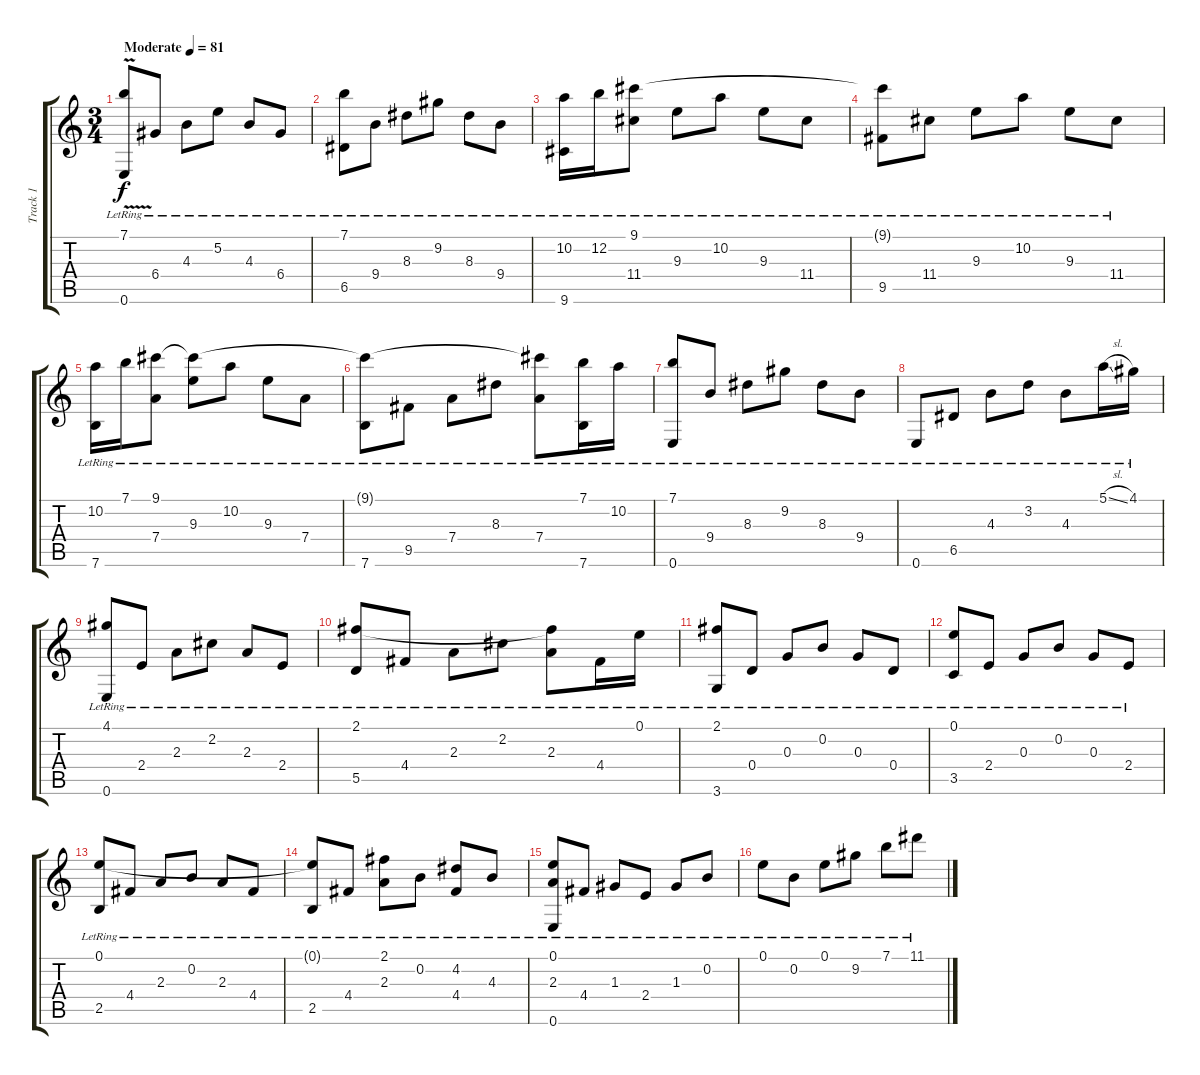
\track ("Track 1" "Track 1") {instrument electricguitarjazz}
\staff {score tabs}
\tuning (E4 B3 G3 D3 A2 E2) {hide}
\ts (3 4)
\tempo (81 "Moderate")
\clef g2
\ks c
(7.1{lr} 0.6{v lr}).8{dy f instrument electricguitarjazz} 6.4{lr}.8 4.3{lr}.8 5.2{lr}.8 4.3{lr}.8 6.4{lr}.8 |
(7.1{lr} 6.5{lr}).8 9.4{lr}.8 8.3{lr}.8 9.2{lr}.8 8.3{lr}.8 9.4{lr}.8 |
(10.2{lr} 9.6{lr}).16 12.2{lr}.16 (9.1{lr} 11.4{lr}).8 9.3{lr}.8 10.2{lr}.8 9.3{lr}.8 11.4{lr}.8 |
(9.1{t} 9.5{lr}).8 11.4{lr}.8 9.3{lr}.8 10.2{lr}.8 9.3{lr}.8 11.4{lr}.8 |
(10.2{lr} 7.6{lr}).16 7.1{lr}.16 (9.1{lr} 7.4{lr}).8 (9.1{t} 9.3{lr}).8 10.2{lr}.8 9.3{lr}.8 7.4{lr}.8 |
(9.1{t} 7.6{lr}).8 9.5{lr}.8 7.4{lr}.8 8.3{lr}.8 (9.1{t} 7.4{lr}).8 (7.1{lr} 7.6{lr}).16 10.2{lr}.16 |
(7.1{lr} 0.6{lr}).8 9.4{lr}.8 8.3{lr}.8 9.2{lr}.8 8.3{lr}.8 9.4{lr}.8 |
0.6{lr}.8 6.5{lr}.8 4.3{lr}.8 3.2{lr}.8 4.3{lr}.8 5.1{sl lr}.16 4.1{lr}.16 |
(4.1{lr} 0.6{lr}).8 2.4{lr}.8 2.3{lr}.8 2.2{lr}.8 2.3{lr}.8 2.4{lr}.8 |
(2.1{lr} 5.5{lr}).8 4.4{lr}.8 2.3{lr}.8 2.2{lr}.8 (2.1{t} 2.3{lr}).8 4.4{lr}.16 0.1{lr}.16 |
(2.1{lr} 3.6{lr}).8 0.4{lr}.8 0.3{lr}.8 0.2{lr}.8 0.3{lr}.8 0.4{lr}.8 |
(0.1{lr} 3.5{lr}).8 2.4{lr}.8 0.3{lr}.8 0.2{lr}.8 0.3{lr}.8 2.4{lr}.8 |
(0.1{lr} 2.5{lr}).8 4.4{lr}.8 2.3{lr}.8 0.2{lr}.8 2.3{lr}.8 4.4{lr}.8 |
(0.1{t} 2.5{lr}).8 4.4{lr}.8 (2.1{lr} 2.3{lr}).8 0.2{lr}.8 (4.2{lr} 4.4{lr}).8 4.3{lr}.8 |
(0.1{lr} 2.3{lr} 0.6{lr}).8 4.4{lr}.8 1.3{lr}.8 2.4{lr}.8 1.3{lr}.8 0.2{lr}.8 |
0.1{lr}.8 0.2{lr}.8 0.1{lr}.8 9.2{lr}.8 7.1{lr}.8 11.1{lr}.8
